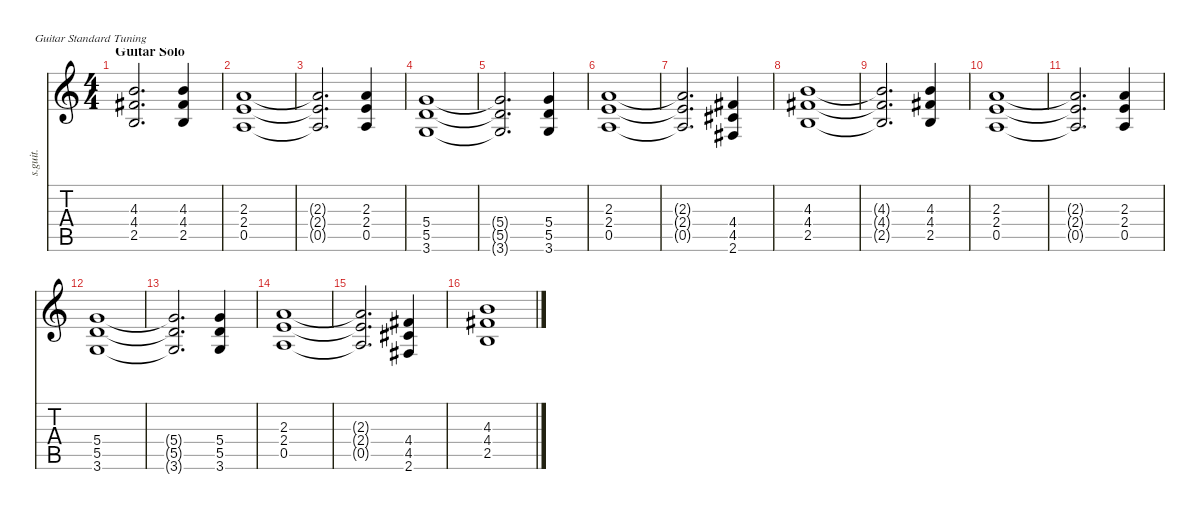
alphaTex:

\defaultSystemsLayout 4
\hideDynamics
\bracketExtendMode nobrackets
\track ("Extra Guitar" "s.guit.") {instrument distortionguitar}
\staff {score tabs}
\tuning (E4 B3 G3 D3 A2 E2)
\ts (4 4)
\section ("" "Guitar Solo")
\tempo (142 hide)
\clef g2
\ks c
(4.3{t} 4.4{t acc #} 2.5{t}).2{d lyrics (0 "") lyrics (1 "") lyrics (2 "") lyrics (3 "") lyrics (4 "") dy f} (4.3 4.4{acc #} 2.5).4{lyrics (0 "") lyrics (1 "") lyrics (2 "") lyrics (3 "") lyrics (4 "")} |
(2.3 2.4 0.5).1{lyrics (0 "") lyrics (1 "") lyrics (2 "") lyrics (3 "") lyrics (4 "")} |
(2.3{t} 2.4{t} 0.5{t}).2{d lyrics (0 "") lyrics (1 "") lyrics (2 "") lyrics (3 "") lyrics (4 "")} (2.3 2.4 0.5).4{lyrics (0 "") lyrics (1 "") lyrics (2 "") lyrics (3 "") lyrics (4 "")} |
(5.4 5.5 3.6).1{lyrics (0 "") lyrics (1 "") lyrics (2 "") lyrics (3 "") lyrics (4 "")} |
(5.4{t} 5.5{t} 3.6{t}).2{d lyrics (0 "") lyrics (1 "") lyrics (2 "") lyrics (3 "") lyrics (4 "")} (5.4 5.5 3.6).4{lyrics (0 "") lyrics (1 "") lyrics (2 "") lyrics (3 "") lyrics (4 "")} |
(2.3 2.4 0.5).1{lyrics (0 "") lyrics (1 "") lyrics (2 "") lyrics (3 "") lyrics (4 "")} |
(2.3{t} 2.4{t} 0.5{t}).2{d lyrics (0 "") lyrics (1 "") lyrics (2 "") lyrics (3 "") lyrics (4 "")} (4.4{acc #} 4.5{acc #} 2.6{acc #}).4{lyrics (0 "") lyrics (1 "") lyrics (2 "") lyrics (3 "") lyrics (4 "")} |
(4.3 4.4{acc #} 2.5).1{lyrics (0 "") lyrics (1 "") lyrics (2 "") lyrics (3 "") lyrics (4 "")} |
(4.3{t} 4.4{t acc #} 2.5{t}).2{d lyrics (0 "") lyrics (1 "") lyrics (2 "") lyrics (3 "") lyrics (4 "")} (4.3 4.4{acc #} 2.5).4{lyrics (0 "") lyrics (1 "") lyrics (2 "") lyrics (3 "") lyrics (4 "")} |
(2.3 2.4 0.5).1{lyrics (0 "") lyrics (1 "") lyrics (2 "") lyrics (3 "") lyrics (4 "")} |
(2.3{t} 2.4{t} 0.5{t}).2{d lyrics (0 "") lyrics (1 "") lyrics (2 "") lyrics (3 "") lyrics (4 "")} (2.3 2.4 0.5).4{lyrics (0 "") lyrics (1 "") lyrics (2 "") lyrics (3 "") lyrics (4 "")} |
(5.4 5.5 3.6).1{lyrics (0 "") lyrics (1 "") lyrics (2 "") lyrics (3 "") lyrics (4 "")} |
(5.4{t} 5.5{t} 3.6{t}).2{d lyrics (0 "") lyrics (1 "") lyrics (2 "") lyrics (3 "") lyrics (4 "")} (5.4 5.5 3.6).4{lyrics (0 "") lyrics (1 "") lyrics (2 "") lyrics (3 "") lyrics (4 "")} |
(2.3 2.4 0.5).1{lyrics (0 "") lyrics (1 "") lyrics (2 "") lyrics (3 "") lyrics (4 "")} |
(2.3{t} 2.4{t} 0.5{t}).2{d lyrics (0 "") lyrics (1 "") lyrics (2 "") lyrics (3 "") lyrics (4 "")} (4.4{acc #} 4.5{acc #} 2.6{acc #}).4{lyrics (0 "") lyrics (1 "") lyrics (2 "") lyrics (3 "") lyrics (4 "")} |
(4.3 4.4{acc #} 2.5).1{lyrics (0 "") lyrics (1 "") lyrics (2 "") lyrics (3 "") lyrics (4 "")}
